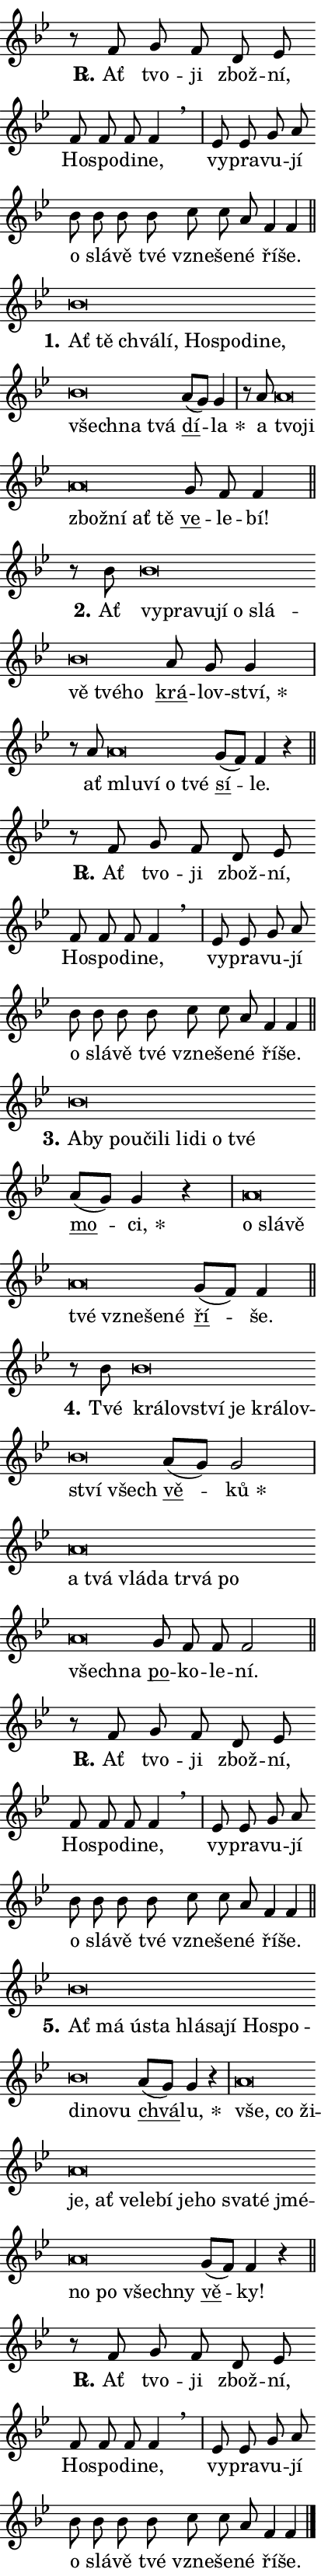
\version "2.24.0"
\header { tagline = "" }
\paper {
  indent = 0\cm
  top-margin = 0\cm
  right-margin = 0.13\cm % to fit lyric hyphens
  bottom-margin = 0\cm
  left-margin = 0\cm
  paper-width = 7\cm
  page-breaking = #ly:one-page-breaking
  system-system-spacing.basic-distance = #11
  score-system-spacing.basic-distance = #11
  ragged-last = ##f
}


%% Author: Thomas Morley
%% https://lists.gnu.org/archive/html/lilypond-user/2020-05/msg00002.html
#(define (line-position grob)
"Returns position of @var[grob} in current system:
   @code{'start}, if at first time-step
   @code{'end}, if at last time-step
   @code{'middle} otherwise
"
  (let* ((col (ly:item-get-column grob))
         (ln (ly:grob-object col 'left-neighbor))
         (rn (ly:grob-object col 'right-neighbor))
         (col-to-check-left (if (ly:grob? ln) ln col))
         (col-to-check-right (if (ly:grob? rn) rn col))
         (break-dir-left
           (and
             (ly:grob-property col-to-check-left 'non-musical #f)
             (ly:item-break-dir col-to-check-left)))
         (break-dir-right
           (and
             (ly:grob-property col-to-check-right 'non-musical #f)
             (ly:item-break-dir col-to-check-right))))
        (cond ((eqv? 1 break-dir-left) 'start)
              ((eqv? -1 break-dir-right) 'end)
              (else 'middle))))

#(define (tranparent-at-line-position vctor)
  (lambda (grob)
  "Relying on @code{line-position} select the relevant enry from @var{vctor}.
Used to determine transparency,"
    (case (line-position grob)
      ((end) (not (vector-ref vctor 0)))
      ((middle) (not (vector-ref vctor 1)))
      ((start) (not (vector-ref vctor 2))))))

noteHeadBreakVisibility =
#(define-music-function (break-visibility)(vector?)
"Makes @code{NoteHead}s transparent relying on @var{break-visibility}"
#{
  \override NoteHead.transparent =
    #(tranparent-at-line-position break-visibility)
#})

#(define delete-ledgers-for-transparent-note-heads
  (lambda (grob)
    "Reads whether a @code{NoteHead} is transparent.
If so this @code{NoteHead} is removed from @code{'note-heads} from
@var{grob}, which is supposed to be @code{LedgerLineSpanner}.
As a result ledgers are not printed for this @code{NoteHead}"
    (let* ((nhds-array (ly:grob-object grob 'note-heads))
           (nhds-list
             (if (ly:grob-array? nhds-array)
                 (ly:grob-array->list nhds-array)
                 '()))
           ;; Relies on the transparent-property being done before
           ;; Staff.LedgerLineSpanner.after-line-breaking is executed.
           ;; This is fragile ...
           (to-keep
             (remove
               (lambda (nhd)
                 (ly:grob-property nhd 'transparent #f))
               nhds-list)))
      ;; TODO find a better method to iterate over grob-arrays, similiar
      ;; to filter/remove etc for lists
      ;; For now rebuilt from scratch
      (set! (ly:grob-object grob 'note-heads)  '())
      (for-each
        (lambda (nhd)
          (ly:pointer-group-interface::add-grob grob 'note-heads nhd))
        to-keep))))

squashNotes = {
  \override NoteHead.X-extent = #'(-0.2 . 0.2)
  \override NoteHead.Y-extent = #'(-0.75 . 0)
  \override NoteHead.stencil =
    #(lambda (grob)
       (let ((pos (ly:grob-property grob 'staff-position)))
         (begin
           (if (< pos -7) (display "ERROR: Lower brevis then expected\n") (display "OK: Expected brevis position\n"))
           (if (<= pos -6) ly:text-interface::print ly:note-head::print))))
}
unSquashNotes = {
  \revert NoteHead.X-extent
  \revert NoteHead.Y-extent
  \revert NoteHead.stencil
}

hideNotes = \noteHeadBreakVisibility #begin-of-line-visible
unHideNotes = \noteHeadBreakVisibility #all-visible

% work-around for resetting accidentals
% https://lilypond.org/doc/v2.23/Documentation/notation/displaying-rhythms#unmetered-music
cadenzaMeasure = {
  \cadenzaOff
  \partial 1024 s1024
  \cadenzaOn
}

#(define-markup-command (accent layout props text) (markup?)
  "Underline accented syllable"
  (interpret-markup layout props
    #{\markup \override #'(offset . 4.3) \underline { #text }#}))

responsum = \markup \concat {
  "R" \hspace #-1.05 \path #0.1 #'((moveto 0 0.07) (lineto 0.9 0.8)) \hspace #0.05 "."
}

spaceSize = #0.6828661417322834 % exact space size for TeX Gyre Schola

\layout {
  \context {
    \Staff
    \remove "Time_signature_engraver"
    \override LedgerLineSpanner.after-line-breaking = #delete-ledgers-for-transparent-note-heads
  }
  \context {
    \Lyrics {
      \override LyricSpace.minimum-distance = \spaceSize
      \override LyricText.font-name = #"TeX Gyre Schola"
      \override LyricText.font-size = 1
      \override StanzaNumber.font-name = #"TeX Gyre Schola Bold"
      \override StanzaNumber.font-size = 1
    }
  }
  \context {
    \Score 
    \override NoteHead.text =
      #(lambda (grob) 
        (let ((pos (ly:grob-property grob 'staff-position)))
          #{\markup {
            \combine
              \halign #-0.55 \raise #(if (= pos -6) 0 0.5) \override #'(thickness . 2) \draw-line #'(3.2 . 0)
              \musicglyph "noteheads.sM1"
          }#}))
  }
}

% magnetic-lyrics.ily
%
%   written by
%     Jean Abou Samra <jean@abou-samra.fr>
%     Werner Lemberg <wl@gnu.org>
%
%   adapted by
%     Jiri Hon <jiri.hon@gmail.com>
%
% Version 2022-Apr-15

% https://www.mail-archive.com/lilypond-user@gnu.org/msg149350.html

#(define (Left_hyphen_pointer_engraver context)
   "Collect syllable-hyphen-syllable occurrences in lyrics and store
them in properties.  This engraver only looks to the left.  For
example, if the lyrics input is @code{foo -- bar}, it does the
following.

@itemize @bullet
@item
Set the @code{text} property of the @code{LyricHyphen} grob between
@q{foo} and @q{bar} to @code{foo}.

@item
Set the @code{left-hyphen} property of the @code{LyricText} grob with
text @q{foo} to the @code{LyricHyphen} grob between @q{foo} and
@q{bar}.
@end itemize

Use this auxiliary engraver in combination with the
@code{lyric-@/text::@/apply-@/magnetic-@/offset!} hook."
   (let ((hyphen #f)
         (text #f))
     (make-engraver
      (acknowledgers
       ((lyric-syllable-interface engraver grob source-engraver)
        (set! text grob)))
      (end-acknowledgers
       ((lyric-hyphen-interface engraver grob source-engraver)
        ;(when (not (grob::has-interface grob 'lyric-space-interface))
          (set! hyphen grob)));)
      ((stop-translation-timestep engraver)
       (when (and text hyphen)
         (ly:grob-set-object! text 'left-hyphen hyphen))
       (set! text #f)
       (set! hyphen #f)))))

#(define (lyric-text::apply-magnetic-offset! grob)
   "If the space between two syllables is less than the value in
property @code{LyricText@/.details@/.squash-threshold}, move the right
syllable to the left so that it gets concatenated with the left
syllable.

Use this function as a hook for
@code{LyricText@/.after-@/line-@/breaking} if the
@code{Left_@/hyphen_@/pointer_@/engraver} is active."
   (let ((hyphen (ly:grob-object grob 'left-hyphen #f)))
     (when hyphen
       (let ((left-text (ly:spanner-bound hyphen LEFT)))
         (when (grob::has-interface left-text 'lyric-syllable-interface)
           (let* ((common (ly:grob-common-refpoint grob left-text X))
                  (this-x-ext (ly:grob-extent grob common X))
                  (left-x-ext
                   (begin
                     ;; Trigger magnetism for left-text.
                     (ly:grob-property left-text 'after-line-breaking)
                     (ly:grob-extent left-text common X)))
                  ;; `delta` is the gap width between two syllables.
                  (delta (- (interval-start this-x-ext)
                            (interval-end left-x-ext)))
                  (details (ly:grob-property grob 'details))
                  (threshold (assoc-get 'squash-threshold details 0.2)))
             (when (< delta threshold)
               (let* (;; We have to manipulate the input text so that
                      ;; ligatures crossing syllable boundaries are not
                      ;; disabled.  For languages based on the Latin
                      ;; script this is essentially a beautification.
                      ;; However, for non-Western scripts it can be a
                      ;; necessity.
                      (lt (ly:grob-property left-text 'text))
                      (rt (ly:grob-property grob 'text))
                      (is-space (grob::has-interface hyphen 'lyric-space-interface))
                      (space (if is-space " " ""))
                      (extra-delta (if is-space spaceSize 0))
                      ;; Append new syllable.
                      (ltrt-space (if (and (string? lt) (string? rt))
                                (string-append lt space rt)
                                (make-concat-markup (list lt space rt))))
                      ;; Right-align `ltrt` to the right side.
                      (ltrt-space-markup (grob-interpret-markup
                               grob
                               (make-translate-markup
                                (cons (interval-length this-x-ext) 0)
                                (make-right-align-markup ltrt-space)))))
                 (begin
                   ;; Don't print `left-text`.
                   (ly:grob-set-property! left-text 'stencil #f)
                   ;; Set text and stencil (which holds all collected
                   ;; syllables so far) and shift it to the left.
                   (ly:grob-set-property! grob 'text ltrt-space)
                   (ly:grob-set-property! grob 'stencil ltrt-space-markup)
                   (ly:grob-translate-axis! grob (- (- delta extra-delta)) X))))))))))


#(define (lyric-hyphen::displace-bounds-first grob)
   ;; Make very sure this callback isn't triggered too early.
   (let ((left (ly:spanner-bound grob LEFT))
         (right (ly:spanner-bound grob RIGHT)))
     (ly:grob-property left 'after-line-breaking)
     (ly:grob-property right 'after-line-breaking)
     (ly:lyric-hyphen::print grob)))

squashThreshold = #0.4

\layout {
  \context {
    \Lyrics
    \consists #Left_hyphen_pointer_engraver
    \override LyricText.after-line-breaking =
      #lyric-text::apply-magnetic-offset!
    \override LyricHyphen.stencil = #lyric-hyphen::displace-bounds-first
    \override LyricText.details.squash-threshold = \squashThreshold
    \override LyricHyphen.minimum-distance = 0
    \override LyricHyphen.minimum-length = \squashThreshold
  }
}

squashText = \override LyricText.details.squash-threshold = 9999
unSquashText = \override LyricText.details.squash-threshold = \squashThreshold

leftText = \override LyricText.self-alignment-X = #LEFT
unLeftText = \revert LyricText.self-alignment-X

starOffset = #(lambda (grob) 
                (let ((x_offset (ly:self-alignment-interface::aligned-on-x-parent grob)))
                  (if (= x_offset 0) 0 (+ x_offset 1.2))))

star = #(define-music-function (syllable)(string?)
"Append star separator at the end of a syllable"
#{
  \once \override LyricText.X-offset = #starOffset
  \lyricmode { \markup {
    #syllable
    \override #'((font-name . "TeX Gyre Schola Bold")) \hspace #0.2 \lower #0.65 \larger "*"
  } }
#})

starAccent = #(define-music-function (syllable)(string?)
"Append star separator at the end of a syllable and make accent"
#{
  \once \override LyricText.X-offset = #starOffset
  \lyricmode { \markup {
    \accent #syllable
    \override #'((font-name . "TeX Gyre Schola Bold")) \hspace #0.2 \lower #0.65 \larger "*"
  } }
#})

breath = #(define-music-function (syllable)(string?)
"Append breathing indicator at the end of a syllable"
#{
  \lyricmode { \markup { #syllable "+" } }
#})

optionalBreath = #(define-music-function (syllable)(string?)
"Append optional breathing indicator at the end of a syllable"
#{
  \lyricmode { \markup { #syllable "(+)" } }
#})


\score {
    <<
        \new Voice = "melody" { \cadenzaOn \key bes \major \relative { r8 f' g f d es \bar "" f f f f4 \breathe \cadenzaMeasure \bar "|" es8 es \bar "" g a \bar "" bes bes \bar "" bes bes \bar "" c c a f4 f \cadenzaMeasure \bar "||" \break } }
        \new Lyrics \lyricsto "melody" { \lyricmode { \set stanza = \responsum
Ať tvo -- ji zbož -- ní, Ho -- spo -- di -- ne, vy -- pra -- vu -- jí o slá -- vě tvé vzne -- še -- né ří -- še. } }
    >>
    \layout {}
}

\score {
    <<
        \new Voice = "melody" { \cadenzaOn \key bes \major \relative { \squashNotes bes'\breve*1/16 \hideNotes \breve*1/16 \bar "" \breve*1/16 \bar "" \breve*1/16 \bar "" \breve*1/16 \bar "" \breve*1/16 \bar "" \breve*1/16 \bar "" \breve*1/16 \bar "" \breve*1/16 \bar "" \breve*1/16 \breve*1/16 \bar "" \unHideNotes \unSquashNotes \bar "" a8[( g)] g4 \cadenzaMeasure \bar "|" r8 a8 \squashNotes a\breve*1/16 \hideNotes \breve*1/16 \bar "" \breve*1/16 \bar "" \breve*1/16 \bar "" \breve*1/16 \breve*1/16 \bar "" \unHideNotes \unSquashNotes \bar "" g8 f f4 \cadenzaMeasure \bar "||" \break } }
        \new Lyrics \lyricsto "melody" { \lyricmode { \set stanza = "1."
\leftText Ať \squashText tě chvá -- lí, Ho -- spo -- di -- ne, všech -- na tvá \unLeftText \unSquashText \markup \accent dí -- \star la a \leftText tvo -- \squashText ji zbož -- ní ať tě \unLeftText \unSquashText \markup \accent ve -- le -- bí! } }
    >>
    \layout {}
}

\score {
    <<
        \new Voice = "melody" { \cadenzaOn \key bes \major \relative { r8 bes'8 \squashNotes bes\breve*1/16 \hideNotes \breve*1/16 \bar "" \breve*1/16 \bar "" \breve*1/16 \bar "" \breve*1/16 \bar "" \breve*1/16 \bar "" \breve*1/16 \bar "" \breve*1/16 \breve*1/16 \bar "" \unHideNotes \unSquashNotes \bar "" a8 g g4 \cadenzaMeasure \bar "|" r8 a8 \squashNotes a\breve*1/16 \hideNotes \breve*1/16 \bar "" \breve*1/16 \breve*1/16 \bar "" \unHideNotes \unSquashNotes \bar "" g8[( f)] f4 r \cadenzaMeasure \bar "||" \break } }
        \new Lyrics \lyricsto "melody" { \lyricmode { \set stanza = "2."
Ať \leftText vy -- \squashText pra -- vu -- jí o slá -- vě tvé -- ho \unLeftText \unSquashText \markup \accent krá -- lov -- \star ství, ať \leftText mlu -- \squashText ví o tvé \unLeftText \unSquashText \markup \accent sí -- le. } }
    >>
    \layout {}
}

\score {
    <<
        \new Voice = "melody" { \cadenzaOn \key bes \major \relative { r8 f' g f d es \bar "" f f f f4 \breathe \cadenzaMeasure \bar "|" es8 es \bar "" g a \bar "" bes bes \bar "" bes bes \bar "" c c a f4 f \cadenzaMeasure \bar "||" \break } }
        \new Lyrics \lyricsto "melody" { \lyricmode { \set stanza = \responsum
Ať tvo -- ji zbož -- ní, Ho -- spo -- di -- ne, vy -- pra -- vu -- jí o slá -- vě tvé vzne -- še -- né ří -- še. } }
    >>
    \layout {}
}

\score {
    <<
        \new Voice = "melody" { \cadenzaOn \key bes \major \relative { \squashNotes bes'\breve*1/16 \hideNotes \breve*1/16 \bar "" \breve*1/16 \bar "" \breve*1/16 \bar "" \breve*1/16 \bar "" \breve*1/16 \bar "" \breve*1/16 \bar "" \breve*1/16 \bar "" \breve*1/16 \breve*1/16 \bar "" \unHideNotes \unSquashNotes \bar "" a8[( g)] g4 r \cadenzaMeasure \bar "|" \squashNotes a\breve*1/16 \hideNotes \breve*1/16 \bar "" \breve*1/16 \bar "" \breve*1/16 \bar "" \breve*1/16 \bar "" \breve*1/16 \breve*1/16 \bar "" \unHideNotes \unSquashNotes \bar "" g8[( f)] f4 \cadenzaMeasure \bar "||" \break } }
        \new Lyrics \lyricsto "melody" { \lyricmode { \set stanza = "3."
\leftText A -- \squashText by po -- u -- či -- li li -- di o tvé \unLeftText \unSquashText \markup \accent mo -- \star ci, \leftText o \squashText slá -- vě tvé vzne -- še -- né \unLeftText \unSquashText \markup \accent ří -- še. } }
    >>
    \layout {}
}

\score {
    <<
        \new Voice = "melody" { \cadenzaOn \key bes \major \relative { r8 bes'8 \squashNotes bes\breve*1/16 \hideNotes \breve*1/16 \bar "" \breve*1/16 \bar "" \breve*1/16 \bar "" \breve*1/16 \bar "" \breve*1/16 \bar "" \breve*1/16 \breve*1/16 \bar "" \unHideNotes \unSquashNotes \bar "" a8[( g)] g2 \cadenzaMeasure \bar "|" \squashNotes a\breve*1/16 \hideNotes \breve*1/16 \bar "" \breve*1/16 \bar "" \breve*1/16 \bar "" \breve*1/16 \bar "" \breve*1/16 \bar "" \breve*1/16 \bar "" \breve*1/16 \breve*1/16 \bar "" \unHideNotes \unSquashNotes \bar "" g8 f f f2 \cadenzaMeasure \bar "||" \break } }
        \new Lyrics \lyricsto "melody" { \lyricmode { \set stanza = "4."
Tvé \leftText krá -- \squashText lov -- ství je krá -- lov -- ství všech \unLeftText \unSquashText \markup \accent vě -- \star ků \leftText a \squashText tvá vlá -- da tr -- vá po všech -- na \unLeftText \unSquashText \markup \accent po -- ko -- le -- ní. } }
    >>
    \layout {}
}

\score {
    <<
        \new Voice = "melody" { \cadenzaOn \key bes \major \relative { r8 f' g f d es \bar "" f f f f4 \breathe \cadenzaMeasure \bar "|" es8 es \bar "" g a \bar "" bes bes \bar "" bes bes \bar "" c c a f4 f \cadenzaMeasure \bar "||" \break } }
        \new Lyrics \lyricsto "melody" { \lyricmode { \set stanza = \responsum
Ať tvo -- ji zbož -- ní, Ho -- spo -- di -- ne, vy -- pra -- vu -- jí o slá -- vě tvé vzne -- še -- né ří -- še. } }
    >>
    \layout {}
}

\score {
    <<
        \new Voice = "melody" { \cadenzaOn \key bes \major \relative { \squashNotes bes'\breve*1/16 \hideNotes \breve*1/16 \bar "" \breve*1/16 \bar "" \breve*1/16 \bar "" \breve*1/16 \bar "" \breve*1/16 \bar "" \breve*1/16 \bar "" \breve*1/16 \bar "" \breve*1/16 \bar "" \breve*1/16 \bar "" \breve*1/16 \breve*1/16 \bar "" \unHideNotes \unSquashNotes \bar "" a8[( g)] g4 r \cadenzaMeasure \bar "|" \squashNotes a\breve*1/16 \hideNotes \breve*1/16 \bar "" \breve*1/16 \bar "" \breve*1/16 \bar "" \breve*1/16 \bar "" \breve*1/16 \bar "" \breve*1/16 \bar "" \breve*1/16 \bar "" \breve*1/16 \bar "" \breve*1/16 \bar "" \breve*1/16 \bar "" \breve*1/16 \bar "" \breve*1/16 \bar "" \breve*1/16 \bar "" \breve*1/16 \bar "" \breve*1/16 \breve*1/16 \bar "" \unHideNotes \unSquashNotes \bar "" g8[( f)] f4 r \cadenzaMeasure \bar "||" \break } }
        \new Lyrics \lyricsto "melody" { \lyricmode { \set stanza = "5."
\leftText Ať \squashText má ú -- sta hlá -- sa -- jí Ho -- spo -- di -- no -- vu \unLeftText \unSquashText \markup \accent chvá -- \star lu, \leftText vše, \squashText co ži -- je, ať ve -- le -- bí je -- ho sva -- té jmé -- no po všech -- ny \unLeftText \unSquashText \markup \accent vě -- ky! } }
    >>
    \layout {}
}

\score {
    <<
        \new Voice = "melody" { \cadenzaOn \key bes \major \relative { r8 f' g f d es \bar "" f f f f4 \breathe \cadenzaMeasure \bar "|" es8 es \bar "" g a \bar "" bes bes \bar "" bes bes \bar "" c c a f4 f \cadenzaMeasure \bar "||" \break } \bar "|." }
        \new Lyrics \lyricsto "melody" { \lyricmode { \set stanza = \responsum
Ať tvo -- ji zbož -- ní, Ho -- spo -- di -- ne, vy -- pra -- vu -- jí o slá -- vě tvé vzne -- še -- né ří -- še. } }
    >>
    \layout {}
}
